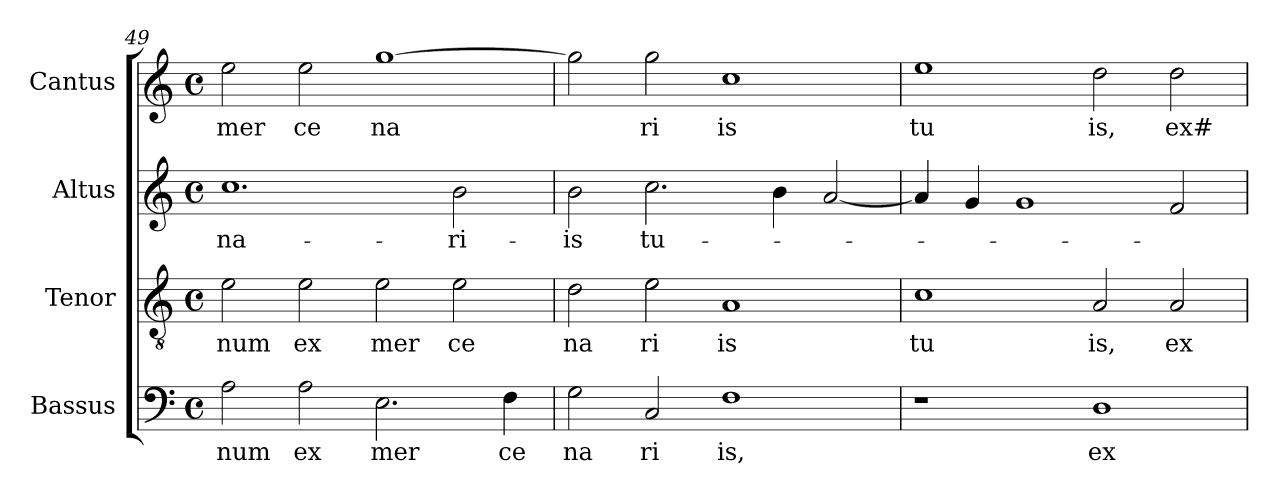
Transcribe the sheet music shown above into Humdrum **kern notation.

**kern	**text	**kern	**text	**kern	**text	**kern	**text
*part4	*part4	*part3	*part3	*part2	*part2	*part1	*part1
*staff4	*staff4	*staff3	*staff3	*staff2	*staff2	*staff1	*staff1
*I"Bassus	*	*I"Tenor	*	*I"Altus	*	*I"Cantus	*
*clefF4	*	*clefGv2	*	*clefG2	*	*clefG2	*
*	*	*	*	*k[]	*	*	*
*	*	*	*	*C:	*	*	*
*M4/4	*	*M4/4	*	*M4/4	*	*M4/4	*
*met(c)	*	*met(c)	*	*met(c)	*	*met(c)	*
=49	=49	=49	=49	=49	=49	=49	=49
!	!LO:LY:b:cj	!	!LO:LY:b:cj	!	!LO:LY:b:cj	!	!LO:LY:b:cj
2A\	num	2e\	num	1.cc	-na-	2ee\	mer
!	!LO:LY:b:cj	!	!LO:LY:b:cj	!	!	!	!LO:LY:b:cj
2A\	ex	2e\	ex	.	.	2ee\	ce
!	!LO:LY:b:cj	!	!LO:LY:b:cj	!	!	!	!LO:LY:b:cj
2.E\	mer	2e\	mer	.	.	[>1gg	na
!	!	!	!LO:LY:b:cj	!	!LO:LY:b:cj	!	!
.	.	2e\	ce	2b\	-ri-	.	.
!	!LO:LY:b:cj	!	!	!	!	!	!
4F\	ce	.	.	.	.	.	.
=50	=50	=50	=50	=50	=50	=50	=50
!	!LO:LY:b:cj	!	!LO:LY:b:cj	!	!LO:LY:b:cj	!	!
2G\	na	2d\	na	2b\	-is	2gg\]	.
!	!LO:LY:b:cj	!	!LO:LY:b:cj	!	!LO:LY:b:cj	!	!LO:LY:b:cj
2C/	ri	2e\	ri	2.cc\	tu-	2gg\	ri
!	!LO:LY:b:cj	!	!LO:LY:b:cj	!	!	!	!LO:LY:b:cj
1F	is,	1A	is	.	.	1cc	is
.	.	.	.	4b\	.	.	.
.	.	.	.	[<2a/	.	.	.
=51	=51	=51	=51	=51	=51	=51	=51
!	!	!	!LO:LY:b:cj	!	!	!	!LO:LY:b:cj
1r	.	1c	tu	4a/]	.	1ee	tu
.	.	.	.	4g/	.	.	.
.	.	.	.	1g	.	.	.
!	!LO:LY:b:cj	!	!LO:LY:b:cj	!	!	!	!LO:LY:b:cj
1D	ex	2A/	is,	.	.	2dd\	is,
!	!	!	!LO:LY:b:cj	!	!	!	!LO:LY:b:cj
.	.	2A/	ex	2f/	.	2dd\	ex#
=	=	=	=	=	=	=	=
*-	*-	*-	*-	*-	*-	*-	*-
